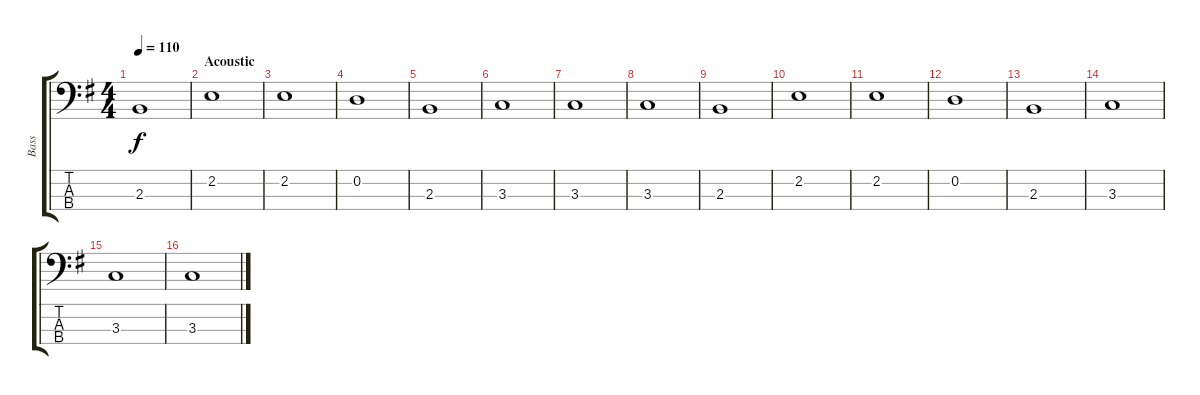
\track ("Bass" "Bass") {instrument electricbasspick}
\staff {score tabs}
\tuning (G2 D2 A1 E1) {hide}
\ts (4 4)
\tempo 110
\clef f4
\ks g
2.3.1{dy f} |
\section ("" "Acoustic")
2.2.1 |
2.2.1 |
0.2.1 |
2.3.1 |
3.3.1 |
3.3.1 |
3.3.1 |
2.3.1 |
2.2.1 |
2.2.1 |
0.2.1 |
2.3.1 |
3.3.1 |
3.3.1 |
3.3.1
